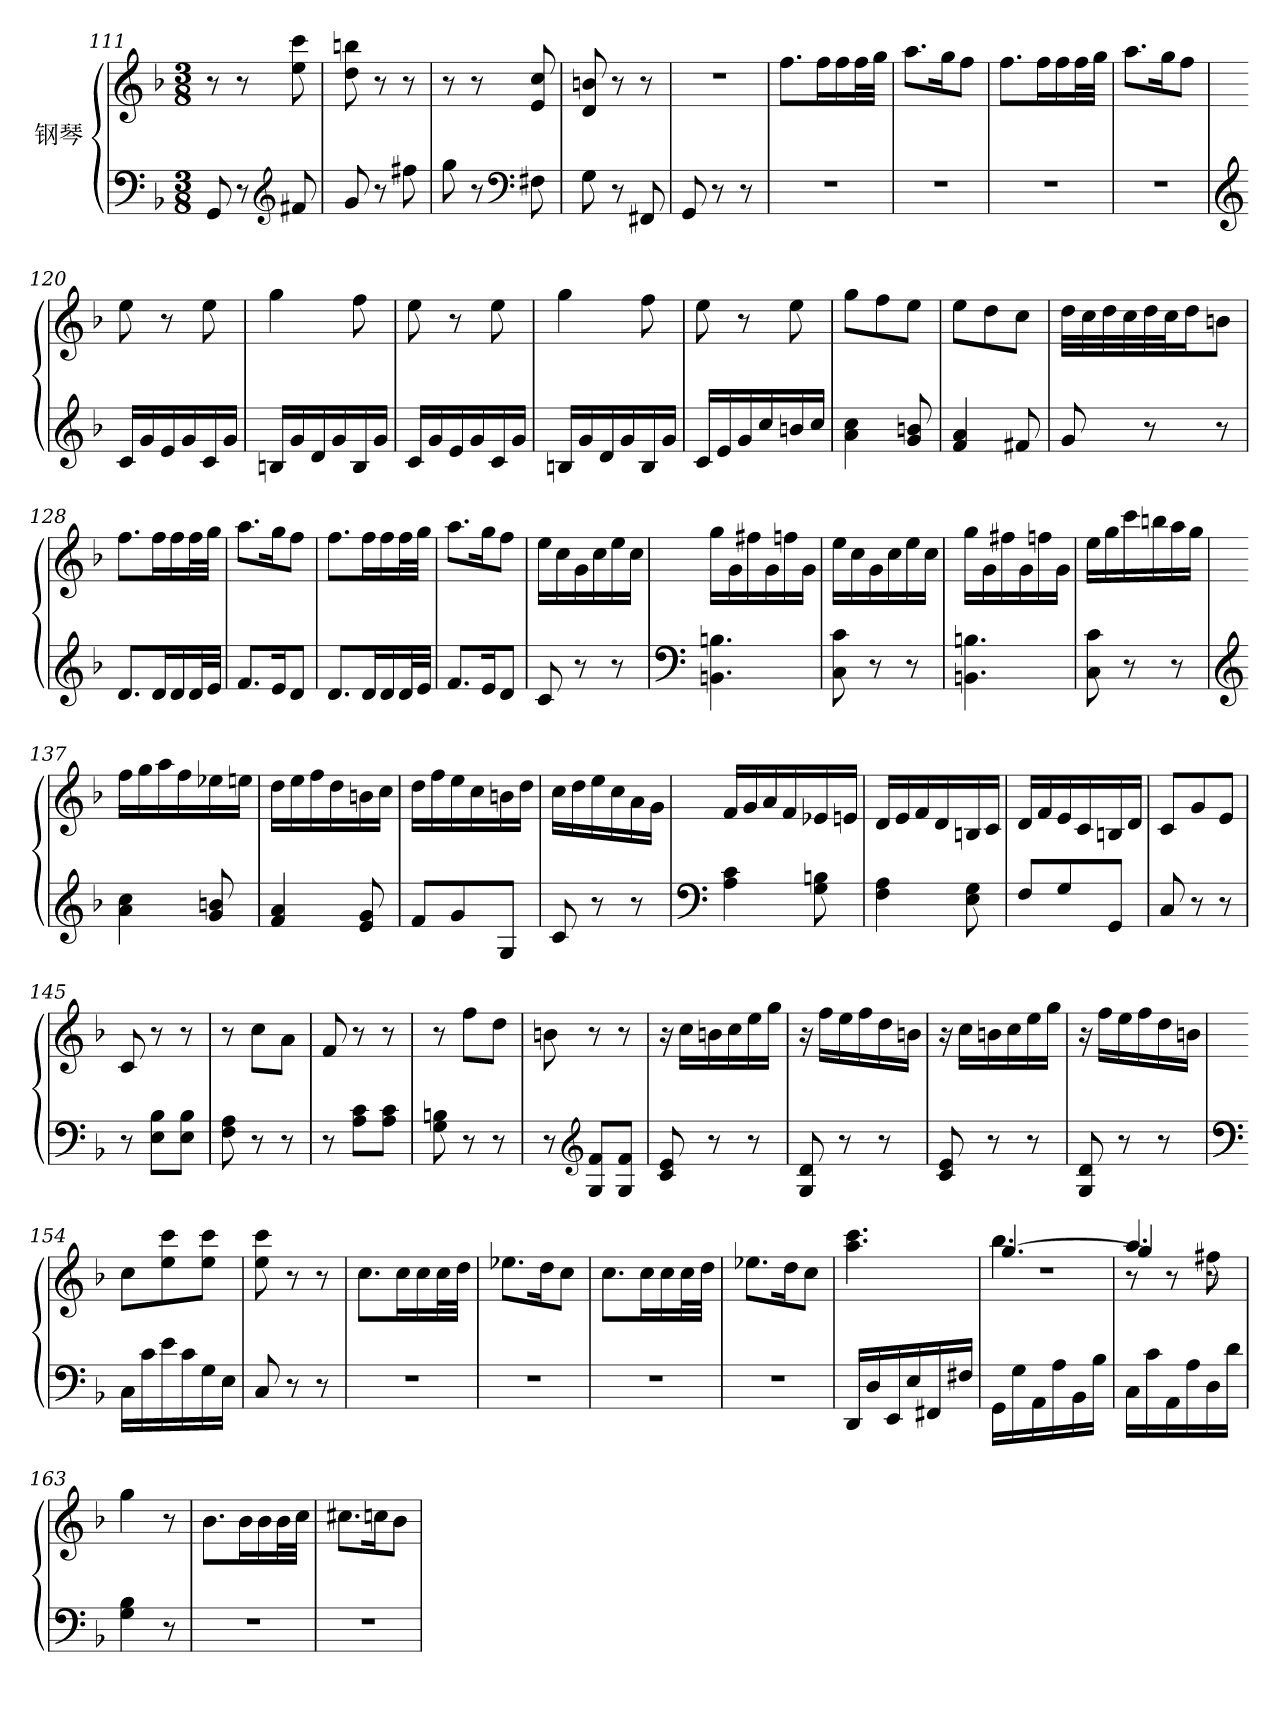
**kern	**kern
*part2	*part1
*staff2	*staff1
*I"钢琴	*I"钢琴
*clefF4	*clefG2
*k[b-]	*k[b-]
*M3/8	*M3/8
=111	=111
8GG/	8r
8r	8r
*clefG2	*
8f#X/	8ee\ 8ccc\
=112	=112
8g/	8dd\ 8bbn\
8r	8r
8ff#X\	8r
=113	=113
8gg\	8r
8r	8r
*clefF4	*
8F#X\	8e/ 8cc/
=114	=114
8G\	8d/ 8bn/
8r	8r
8FF#X/	8r
=115	=115
8GG/	4.r
8r	.
8r	.
!!LO:PB:g=z
=116	=116
4.r	8.ff\L
.	16ff\L
.	16ff\
.	32ff\L
.	32gg\JJJ
=117	=117
4.r	8.aa\L
.	16gg\K
.	8ff\J
=118	=118
4.r	8.ff\L
.	16ff\L
.	16ff\
.	32ff\L
.	32gg\JJJ
=119	=119
4.r	8.aa\L
.	16gg\K
.	8ff\J
=120	=120
*clefG2	*
16c/LL	8ee\
16g/	.
16e/	8r
16g/	.
16c/	8ee\
16g/JJ	.
=121	=121
16Bn/LL	4gg\
16g/	.
16d/	.
16g/	.
16B/	8ff\
16g/JJ	.
=122	=122
16c/LL	8ee\
16g/	.
16e/	8r
16g/	.
16c/	8ee\
16g/JJ	.
!!LO:LB:g=z
=123	=123
16Bn/LL	4gg\
16g/	.
16d/	.
16g/	.
16B/	8ff\
16g/JJ	.
=124	=124
16c/LL	8ee\
16e/	.
16g/	8r
16cc/	.
16bn/	8ee\
16cc/JJ	.
=125	=125
4a\ 4cc\	8gg\L
.	8ff\
8g/ 8bn/	8ee\J
=126	=126
4f/ 4a/	8ee\L
.	8dd\
8f#X/	8cc\J
=127	=127
8g/	32dd\LLL
.	32cc\
.	32dd\
.	32cc\
8r	32dd\
.	32cc\J
.	16dd\J
8r	8bn\J
=128	=128
8.d/L	8.ff\L
16d/L	16ff\L
16d/	16ff\
32d/L	32ff\L
32e/JJJ	32gg\JJJ
!!LO:LB:g=z
=129	=129
8.f/L	8.aa\L
16e/K	16gg\K
8d/J	8ff\J
=130	=130
8.d/L	8.ff\L
16d/L	16ff\L
16d/	16ff\
32d/L	32ff\L
32e/JJJ	32gg\JJJ
=131	=131
8.f/L	8.aa\L
16e/K	16gg\K
8d/J	8ff\J
=132	=132
8c/	16ee\LL
.	16cc\
8r	16g\
.	16cc\
8r	16ee\
.	16cc\JJ
=133	=133
*clefF4	*
4.BBn\ 4.Bn\	16gg\LL
.	16g\
.	16ff#X\
.	16g\
.	16ffn\
.	16g\JJ
=134	=134
8C\ 8c\	16ee\LL
.	16cc\
8r	16g\
.	16cc\
8r	16ee\
.	16cc\JJ
!!LO:LB:g=z
=135	=135
4.BBn\ 4.Bn\	16gg\LL
.	16g\
.	16ff#X\
.	16g\
.	16ffn\
.	16g\JJ
=136	=136
8C\ 8c\	16ee\LL
.	16gg\
8r	16ccc\
.	16bbn\
8r	16aa\
.	16gg\JJ
=137	=137
*clefG2	*
4a\ 4cc\	16ff\LL
.	16gg\
.	16aa\
.	16ff\
8g/ 8bn/	16ee-X\
.	16een\JJ
=138	=138
4f/ 4a/	16dd\LL
.	16ee\
.	16ff\
.	16dd\
8e/ 8g/	16bn\
.	16cc\JJ
=139	=139
8f/L	16dd\LL
.	16ff\
8g/	16ee\
.	16cc\
8G/J	16bn\
.	16dd\JJ
!!LO:LB:g=z
=140	=140
8c/	16cc\LL
.	16dd\
8r	16ee\
.	16cc\
8r	16a\
.	16g\JJ
=141	=141
*clefF4	*
4A\ 4c\	16f/LL
.	16g/
.	16a/
.	16f/
8G\ 8Bn\	16e-X/
.	16en/JJ
=142	=142
4F\ 4A\	16d/LL
.	16e/
.	16f/
.	16d/
8E\ 8G\	16Bn/
.	16c/JJ
=143	=143
8F/L	16d/LL
.	16f/
8G/	16e/
.	16c/
8GG/J	16Bn/
.	16d/JJ
=144	=144
8C/	8c/L
8r	8g/
8r	8e/J
=145	=145
8r	8c/
8E\ 8B-\L	8r
8E\ 8B-\J	8r
!!LO:LB:g=z
=146	=146
8F\ 8A\	8r
8r	8cc\L
8r	8a\J
=147	=147
8r	8f/
8A\ 8c\L	8r
8A\ 8c\J	8r
=148	=148
8G\ 8Bn\	8r
8r	8ff\L
8r	8dd\J
=149	=149
8r	8bn\
*clefG2	*
8G/ 8f/L	8r
8G/ 8f/J	8r
=150	=150
8c/ 8e/	16r
.	16cc\LL
8r	16bn\
.	16cc\
8r	16ee\
.	16gg\JJ
=151	=151
8G/ 8d/	16r
.	16ff\LL
8r	16ee\
.	16ff\
8r	16dd\
.	16bn\JJ
=152	=152
8c/ 8e/	16r
.	16cc\LL
8r	16bn\
.	16cc\
8r	16ee\
.	16gg\JJ
!!LO:PB:g=z
=153	=153
8G/ 8d/	16r
.	16ff\LL
8r	16ee\
.	16ff\
8r	16dd\
.	16bn\JJ
=154	=154
*clefF4	*
16C\LL	8cc\L
16c\	.
16e\	8ee\ 8ccc\
16c\	.
16G\	8ee\ 8ccc\J
16E\JJ	.
=155	=155
8C/	8ee\ 8ccc\
8r	8r
8r	8r
=156	=156
4.r	8.cc\L
.	16cc\L
.	16cc\
.	32cc\L
.	32dd\JJJ
=157	=157
4.r	8.ee-X\L
.	16dd\K
.	8cc\J
=158	=158
4.r	8.cc\L
.	16cc\L
.	16cc\
.	32cc\L
.	32dd\JJJ
=159	=159
4.r	8.ee-X\L
.	16dd\K
.	8cc\J
!!LO:LB:g=z
=160	=160
16DD/LL	4.aa\ 4.ccc\
16D/	.
16EE/	.
16E/	.
16FF#X/	.
16F#X/JJ	.
=161	=161
*	*^
*	*	*^
16GG\LL	4.r	4.bb-\	[4.gg/
16G\	.	.	.
16AA\	.	.	.
16A\	.	.	.
16BB-\	.	.	.
16B-\JJ	.	.	.
=162	=162	=162	=162
16C\LL	4.aa/	8r	4gg/]
16c\	.	.	.
16AA\	.	8r	.
16A\	.	.	.
16D\	.	8ff#X\	8r
16d\JJ	.	.	.
*	*v	*v	*v
=163	=163
4G\ 4B-\	4gg\
8r	8r
=164	=164
4.r	8.b-\L
.	16b-\L
.	16b-\
.	32b-\L
.	32cc\JJJ
=165	=165
4.r	8.cc#X\L
.	16ccn\K
.	8b-\J
=	=
*-	*-
